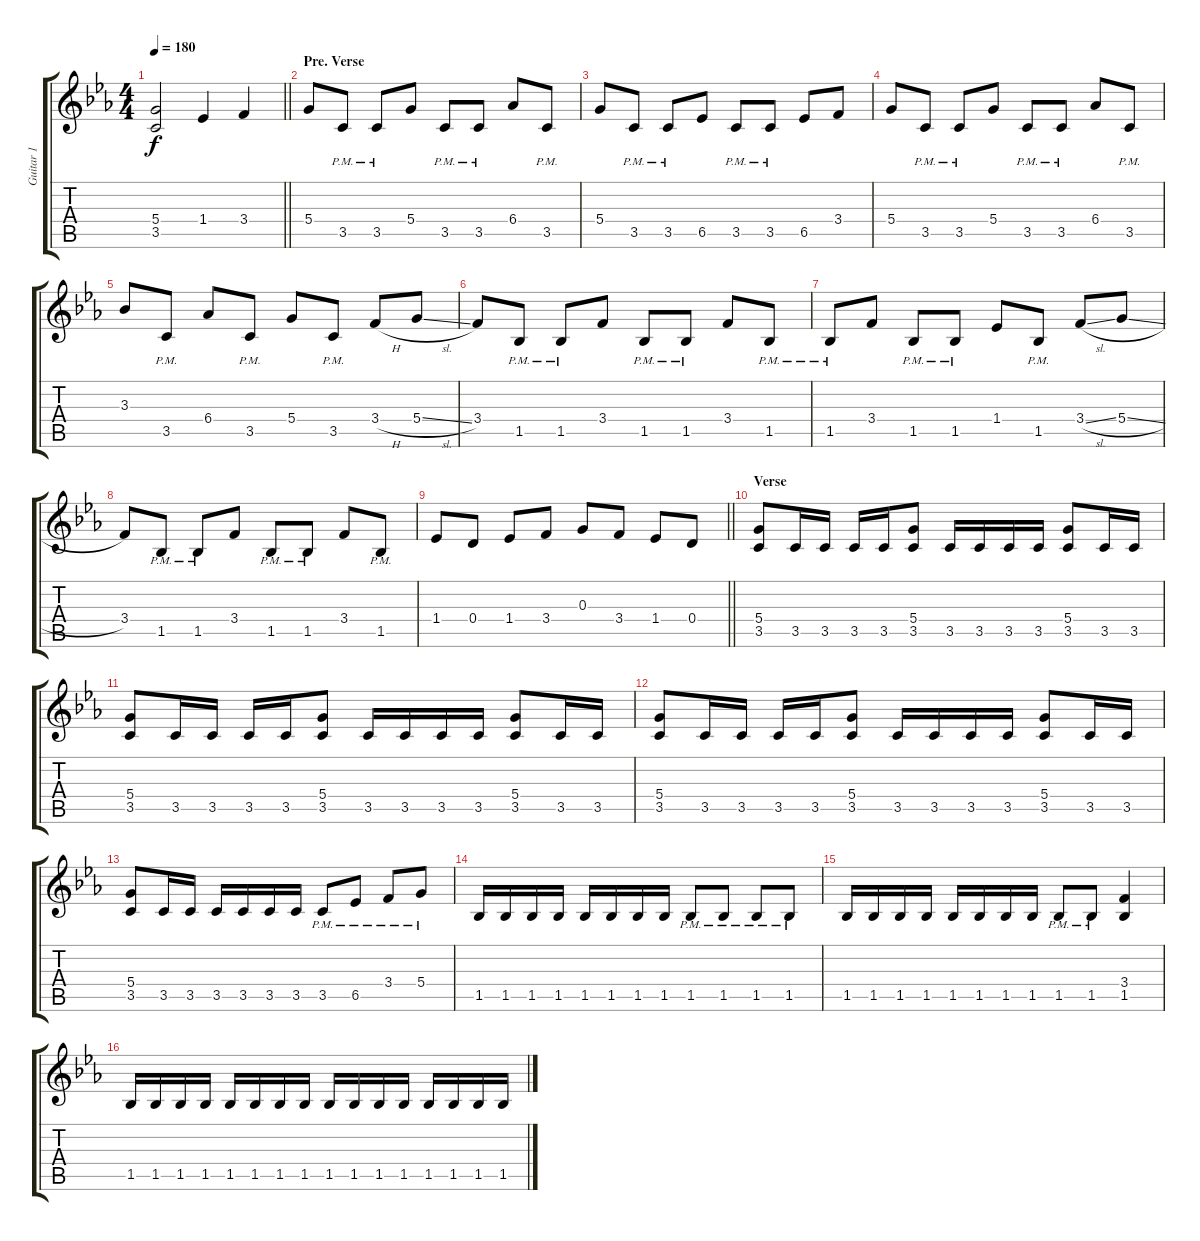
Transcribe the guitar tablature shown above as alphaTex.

\track ("Guitar 1" "Guitar 1") {instrument overdrivenguitar}
\staff {score tabs}
\tuning (E4 B3 G3 D3 A2 E2) {hide}
\ts (4 4)
\tempo 180
\clef g2
\barLineRight lightlight
\ks eb
(5.4 3.5).2{dy f} 1.4.4 3.4.4 |
\section ("" "Pre. Verse")
5.4.8 3.5{pm}.8 3.5{pm}.8 5.4.8 3.5{pm}.8 3.5{pm}.8 6.4.8 3.5{pm}.8 |
5.4.8 3.5{pm}.8 3.5{pm}.8 6.5.8 3.5{pm}.8 3.5{pm}.8 6.5.8 3.4.8 |
5.4.8 3.5{pm}.8 3.5{pm}.8 5.4.8 3.5{pm}.8 3.5{pm}.8 6.4.8 3.5{pm}.8 |
3.3.8 3.5{pm}.8 6.4.8 3.5{pm}.8 5.4.8 3.5{pm}.8 3.4{h}.8 5.4{sl}.8 |
3.4.8 1.5{pm}.8 1.5{pm}.8 3.4.8 1.5{pm}.8 1.5{pm}.8 3.4.8 1.5{pm}.8 |
1.5{pm}.8 3.4.8 1.5{pm}.8 1.5{pm}.8 1.4.8 1.5{pm}.8 3.4{sl}.8 5.4{sl}.8 |
3.4.8 1.5{pm}.8 1.5{pm}.8 3.4.8 1.5{pm}.8 1.5{pm}.8 3.4.8 1.5{pm}.8 |
\barLineRight lightlight
1.4.8 0.4.8 1.4.8 3.4.8 0.3.8 3.4.8 1.4.8 0.4.8 |
\section ("" "Verse")
(5.4 3.5).8 3.5.16 3.5.16 3.5.16 3.5.16 (5.4 3.5).8 3.5.16 3.5.16 3.5.16 3.5.16 (5.4 3.5).8 3.5.16 3.5.16 |
(5.4 3.5).8 3.5.16 3.5.16 3.5.16 3.5.16 (5.4 3.5).8 3.5.16 3.5.16 3.5.16 3.5.16 (5.4 3.5).8 3.5.16 3.5.16 |
(5.4 3.5).8 3.5.16 3.5.16 3.5.16 3.5.16 (5.4 3.5).8 3.5.16 3.5.16 3.5.16 3.5.16 (5.4 3.5).8 3.5.16 3.5.16 |
(5.4 3.5).8 3.5.16 3.5.16 3.5.16 3.5.16 3.5.16 3.5.16 3.5{pm}.8 6.5{pm}.8 3.4{pm}.8 5.4{pm}.8 |
1.5.16 1.5.16 1.5.16 1.5.16 1.5.16 1.5.16 1.5.16 1.5.16 1.5{pm}.8 1.5{pm}.8 1.5{pm}.8 1.5{pm}.8 |
1.5.16 1.5.16 1.5.16 1.5.16 1.5.16 1.5.16 1.5.16 1.5.16 1.5{pm}.8 1.5{pm}.8 (3.4 1.5).4 |
1.5.16 1.5.16 1.5.16 1.5.16 1.5.16 1.5.16 1.5.16 1.5.16 1.5.16 1.5.16 1.5.16 1.5.16 1.5.16 1.5.16 1.5.16 1.5.16
